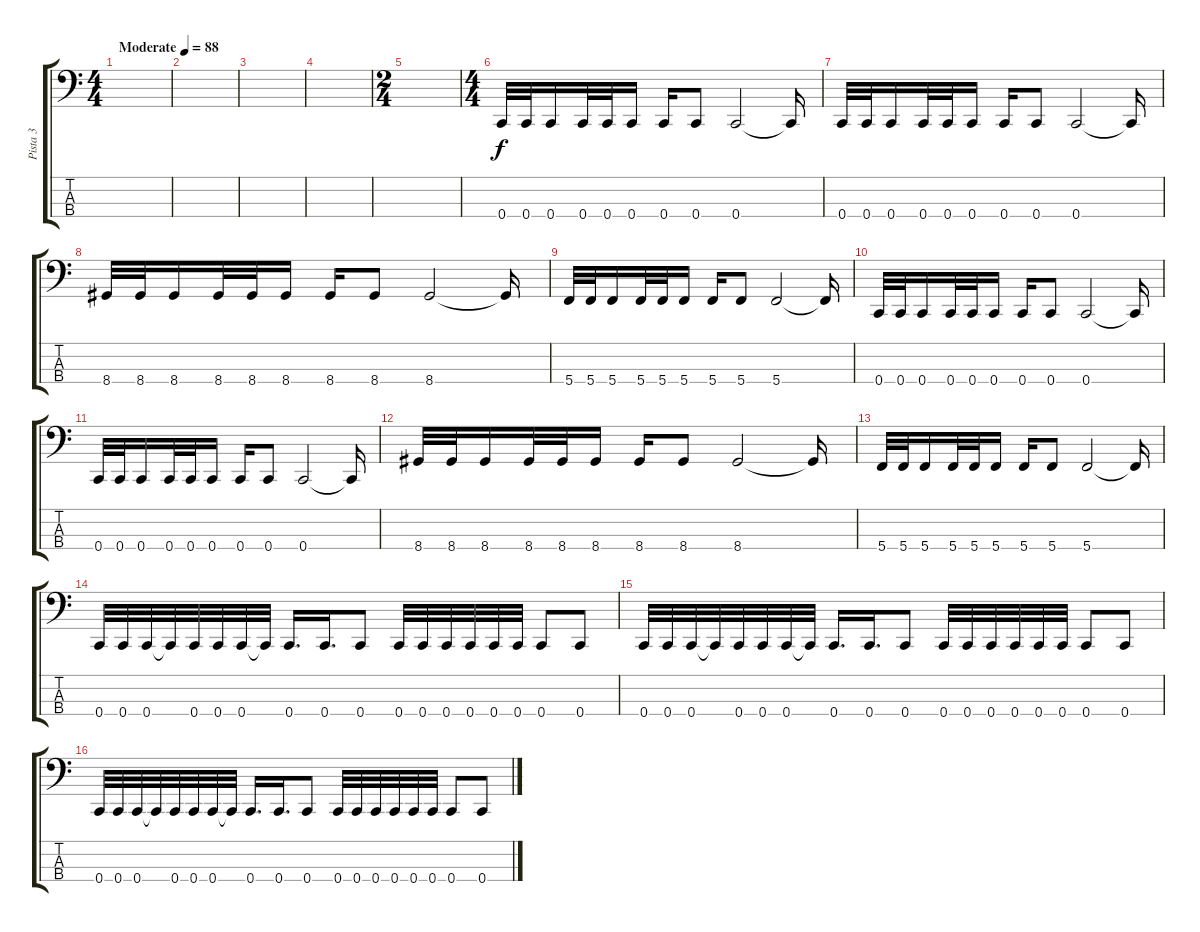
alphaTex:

\track ("Pista 3" "Pista 3") {instrument electricbassfinger}
\staff {score tabs}
\tuning (F2 C2 G1 C1) {hide}
\ts (4 4)
\tempo (88 "Moderate")
\clef f4
\ks c
|
|
|
|
\ts (2 4)
|
\ts (4 4)
0.4.32 0.4.32 0.4.16 0.4.32 0.4.32 0.4.16 0.4.16 0.4.8 0.4.2 0.4{t}.16 |
0.4.32 0.4.32 0.4.16 0.4.32 0.4.32 0.4.16 0.4.16 0.4.8 0.4.2 0.4{t}.16 |
8.4.32 8.4.32 8.4.16 8.4.32 8.4.32 8.4.16 8.4.16 8.4.8 8.4.2 8.4{t}.16 |
5.4.32 5.4.32 5.4.16 5.4.32 5.4.32 5.4.16 5.4.16 5.4.8 5.4.2 5.4{t}.16 |
0.4.32 0.4.32 0.4.16 0.4.32 0.4.32 0.4.16 0.4.16 0.4.8 0.4.2 0.4{t}.16 |
0.4.32 0.4.32 0.4.16 0.4.32 0.4.32 0.4.16 0.4.16 0.4.8 0.4.2 0.4{t}.16 |
8.4.32 8.4.32 8.4.16 8.4.32 8.4.32 8.4.16 8.4.16 8.4.8 8.4.2 8.4{t}.16 |
5.4.32 5.4.32 5.4.16 5.4.32 5.4.32 5.4.16 5.4.16 5.4.8 5.4.2 5.4{t}.16 |
0.4.32 0.4.32 0.4.32 0.4{t}.32 0.4.32 0.4.32 0.4.32 0.4{t}.32 0.4.16{d} 0.4.16{d} 0.4.8 0.4.32 0.4.32 0.4.32 0.4.32 0.4.32 0.4.32 0.4.8 0.4.8 |
0.4.32 0.4.32 0.4.32 0.4{t}.32 0.4.32 0.4.32 0.4.32 0.4{t}.32 0.4.16{d} 0.4.16{d} 0.4.8 0.4.32 0.4.32 0.4.32 0.4.32 0.4.32 0.4.32 0.4.8 0.4.8 |
0.4.32 0.4.32 0.4.32 0.4{t}.32 0.4.32 0.4.32 0.4.32 0.4{t}.32 0.4.16{d} 0.4.16{d} 0.4.8 0.4.32 0.4.32 0.4.32 0.4.32 0.4.32 0.4.32 0.4.8 0.4.8
